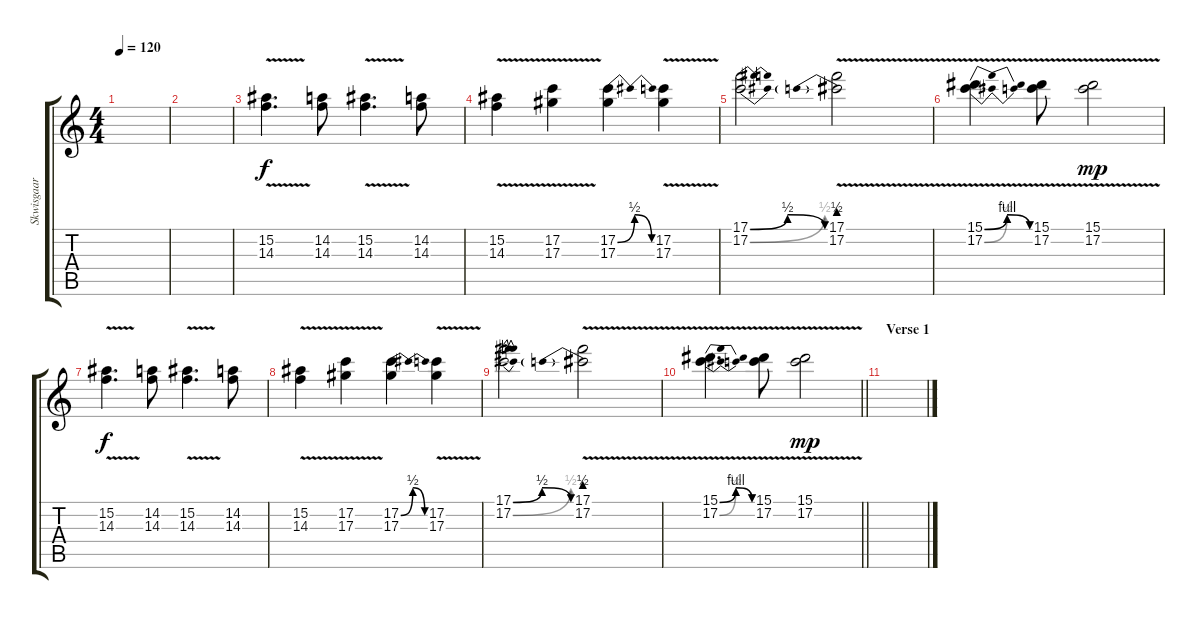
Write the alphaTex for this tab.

\track ("Skwisgaar Skwigelf (Solo Guitar)" "Skwisgaar ") {instrument distortionguitar}
\staff {score tabs}
\tuning (C4 G3 Eb3 Bb2 F2 C2) {hide}
\ts (4 4)
\tempo 120
\clef g2
\ks c
|
|
(15.2{v} 14.3).4{d} (14.2 14.3).8 (15.2{v} 14.3).4{d} (14.2 14.3).8 |
(15.2{v} 14.3{v}).4 (17.2{v} 17.3).4 (17.2{be (bendrelease 0 0 30 2 30 2 60 0)} 17.3).4 (17.2{v} 17.3).4 |
(17.1{be (bendrelease 0 0 30 2 30 2 60 0)} 17.2{be (bend 0 0 60 2)}).2 (17.1{v} 17.2{be (prebend 0 2 60 2)}).2 |
(15.1{be (bendrelease 0 0 30 4 30 4 60 0) v} 17.2{be (bendrelease 0 0 30 2 30 2 60 0)}).4{d} (15.1{v} 17.2).8 (15.1{v} 17.2).2{dy mp} |
(15.2{v} 14.3).4{d dy f} (14.2 14.3).8 (15.2{v} 14.3).4{d} (14.2 14.3).8 |
(15.2{v} 14.3{v}).4 (17.2{v} 17.3).4 (17.2{be (bendrelease 0 0 30 2 30 2 60 0)} 17.3).4 (17.2{v} 17.3).4 |
(17.1{be (bendrelease 0 0 30 2 30 2 60 0)} 17.2{be (bend 0 0 60 2)}).2 (17.1{v} 17.2{be (prebend 0 2 60 2)}).2 |
\barLineRight lightlight
(15.1{be (bendrelease 0 0 30 4 30 4 60 0) v} 17.2{be (bendrelease 0 0 30 2 30 2 60 0)}).4{d} (15.1{v} 17.2).8 (15.1{v} 17.2).2{dy mp} |
\section ("" "Verse 1")
